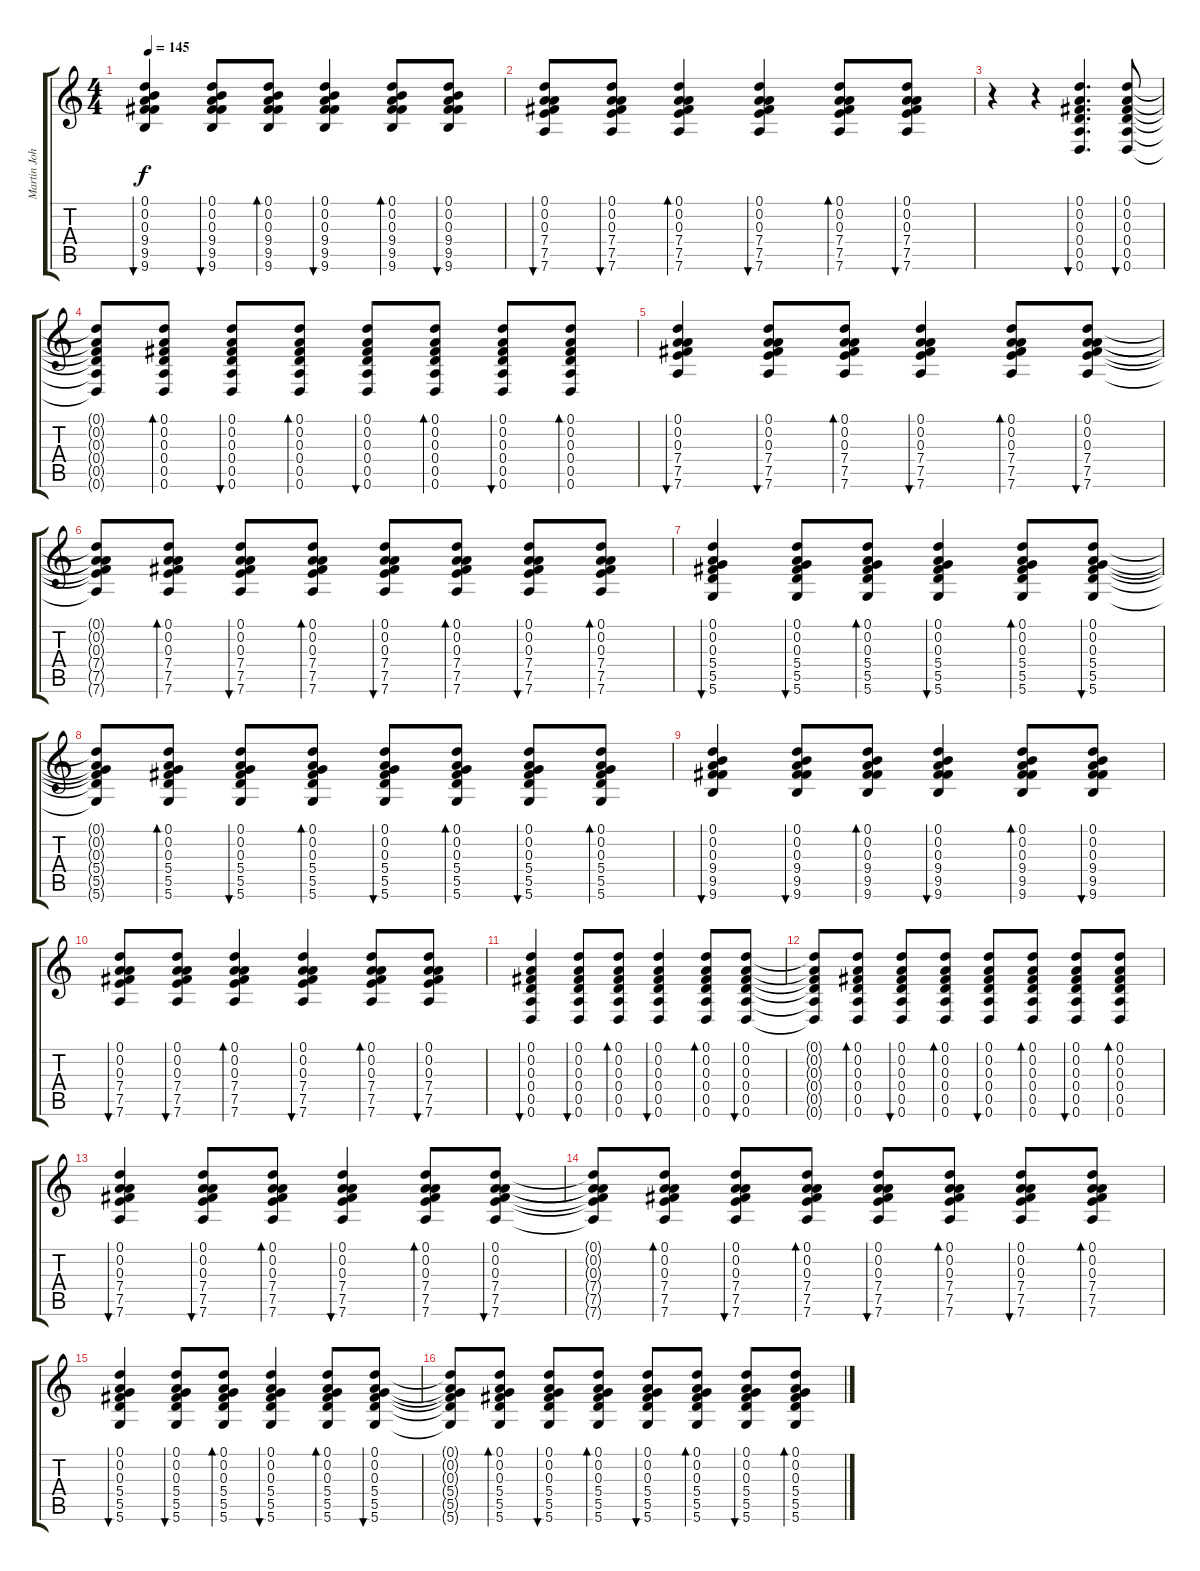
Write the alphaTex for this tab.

\track ("Martin Johnson (Rhythm Guitar)" "Martin Joh") {instrument acousticguitarsteel}
\staff {score tabs}
\tuning (D4 A3 Gb3 D3 A2 D2) {hide}
\ts (4 4)
\tempo 145
\clef g2
\ks c
(0.1 0.2 0.3 9.4 9.5 9.6).4{bu 240 dy f} (0.1 0.2 0.3 9.4 9.5 9.6).8{bu 60} (0.1 0.2 0.3 9.4 9.5 9.6).8{bd 60} (0.1 0.2 0.3 9.4 9.5 9.6).4{bu 60} (0.1 0.2 0.3 9.4 9.5 9.6).8{bd 60} (0.1 0.2 0.3 9.4 9.5 9.6).8{bu 60} |
(0.1 0.2 0.3 7.4 7.5 7.6).8{bu 240} (0.1 0.2 0.3 7.4 7.5 7.6).8{bu 60} (0.1 0.2 0.3 7.4 7.5 7.6).4{bd 60} (0.1 0.2 0.3 7.4 7.5 7.6).4{bu 60} (0.1 0.2 0.3 7.4 7.5 7.6).8{bd 60} (0.1 0.2 0.3 7.4 7.5 7.6).8{bu 60} |
r.4 r.4 (0.1 0.2 0.3 0.4 0.5 0.6).4{d bu 60} (0.1 0.2 0.3 0.4 0.5 0.6).8{bu 60} |
(0.1{t} 0.2{t} 0.3{t} 0.4{t} 0.5{t} 0.6{t}).8 (0.1 0.2 0.3 0.4 0.5 0.6).8{bd 60} (0.1 0.2 0.3 0.4 0.5 0.6).8{bu 60} (0.1 0.2 0.3 0.4 0.5 0.6).8{bd 60} (0.1 0.2 0.3 0.4 0.5 0.6).8{bu 60} (0.1 0.2 0.3 0.4 0.5 0.6).8{bd 60} (0.1 0.2 0.3 0.4 0.5 0.6).8{bu 60} (0.1 0.2 0.3 0.4 0.5 0.6).8{bd 60} |
(0.1 0.2 0.3 7.4 7.5 7.6).4{bu 240} (0.1 0.2 0.3 7.4 7.5 7.6).8{bu 60} (0.1 0.2 0.3 7.4 7.5 7.6).8{bd 60} (0.1 0.2 0.3 7.4 7.5 7.6).4{bu 60} (0.1 0.2 0.3 7.4 7.5 7.6).8{bd 60} (0.1 0.2 0.3 7.4 7.5 7.6).8{bu 60} |
(0.1{t} 0.2{t} 0.3{t} 7.4{t} 7.5{t} 7.6{t}).8 (0.1 0.2 0.3 7.4 7.5 7.6).8{bd 60} (0.1 0.2 0.3 7.4 7.5 7.6).8{bu 60} (0.1 0.2 0.3 7.4 7.5 7.6).8{bd 60} (0.1 0.2 0.3 7.4 7.5 7.6).8{bu 60} (0.1 0.2 0.3 7.4 7.5 7.6).8{bd 60} (0.1 0.2 0.3 7.4 7.5 7.6).8{bu 60} (0.1 0.2 0.3 7.4 7.5 7.6).8{bd 60} |
(0.1 0.2 0.3 5.4 5.5 5.6).4{bu 240} (0.1 0.2 0.3 5.4 5.5 5.6).8{bu 60} (0.1 0.2 0.3 5.4 5.5 5.6).8{bd 60} (0.1 0.2 0.3 5.4 5.5 5.6).4{bu 60} (0.1 0.2 0.3 5.4 5.5 5.6).8{bd 60} (0.1 0.2 0.3 5.4 5.5 5.6).8{bu 60} |
(0.1{t} 0.2{t} 0.3{t} 5.4{t} 5.5{t} 5.6{t}).8 (0.1 0.2 0.3 5.4 5.5 5.6).8{bd 60} (0.1 0.2 0.3 5.4 5.5 5.6).8{bu 60} (0.1 0.2 0.3 5.4 5.5 5.6).8{bd 60} (0.1 0.2 0.3 5.4 5.5 5.6).8{bu 60} (0.1 0.2 0.3 5.4 5.5 5.6).8{bd 60} (0.1 0.2 0.3 5.4 5.5 5.6).8{bu 60} (0.1 0.2 0.3 5.4 5.5 5.6).8{bd 60} |
(0.1 0.2 0.3 9.4 9.5 9.6).4{bu 240} (0.1 0.2 0.3 9.4 9.5 9.6).8{bu 60} (0.1 0.2 0.3 9.4 9.5 9.6).8{bd 60} (0.1 0.2 0.3 9.4 9.5 9.6).4{bu 60} (0.1 0.2 0.3 9.4 9.5 9.6).8{bd 60} (0.1 0.2 0.3 9.4 9.5 9.6).8{bu 60} |
(0.1 0.2 0.3 7.4 7.5 7.6).8{bu 240} (0.1 0.2 0.3 7.4 7.5 7.6).8{bu 60} (0.1 0.2 0.3 7.4 7.5 7.6).4{bd 60} (0.1 0.2 0.3 7.4 7.5 7.6).4{bu 60} (0.1 0.2 0.3 7.4 7.5 7.6).8{bd 60} (0.1 0.2 0.3 7.4 7.5 7.6).8{bu 60} |
(0.1 0.2 0.3 0.4 0.5 0.6).4{bu 240 instrument overdrivenguitar} (0.1 0.2 0.3 0.4 0.5 0.6).8{bu 60} (0.1 0.2 0.3 0.4 0.5 0.6).8{bd 60} (0.1 0.2 0.3 0.4 0.5 0.6).4{bu 60} (0.1 0.2 0.3 0.4 0.5 0.6).8{bd 60} (0.1 0.2 0.3 0.4 0.5 0.6).8{bu 60} |
(0.1{t} 0.2{t} 0.3{t} 0.4{t} 0.5{t} 0.6{t}).8 (0.1 0.2 0.3 0.4 0.5 0.6).8{bd 60} (0.1 0.2 0.3 0.4 0.5 0.6).8{bu 60} (0.1 0.2 0.3 0.4 0.5 0.6).8{bd 60} (0.1 0.2 0.3 0.4 0.5 0.6).8{bu 60} (0.1 0.2 0.3 0.4 0.5 0.6).8{bd 60} (0.1 0.2 0.3 0.4 0.5 0.6).8{bu 60} (0.1 0.2 0.3 0.4 0.5 0.6).8{bd 60} |
(0.1 0.2 0.3 7.4 7.5 7.6).4{bu 240} (0.1 0.2 0.3 7.4 7.5 7.6).8{bu 60} (0.1 0.2 0.3 7.4 7.5 7.6).8{bd 60} (0.1 0.2 0.3 7.4 7.5 7.6).4{bu 60} (0.1 0.2 0.3 7.4 7.5 7.6).8{bd 60} (0.1 0.2 0.3 7.4 7.5 7.6).8{bu 60} |
(0.1{t} 0.2{t} 0.3{t} 7.4{t} 7.5{t} 7.6{t}).8 (0.1 0.2 0.3 7.4 7.5 7.6).8{bd 60} (0.1 0.2 0.3 7.4 7.5 7.6).8{bu 60} (0.1 0.2 0.3 7.4 7.5 7.6).8{bd 60} (0.1 0.2 0.3 7.4 7.5 7.6).8{bu 60} (0.1 0.2 0.3 7.4 7.5 7.6).8{bd 60} (0.1 0.2 0.3 7.4 7.5 7.6).8{bu 60} (0.1 0.2 0.3 7.4 7.5 7.6).8{bd 60} |
(0.1 0.2 0.3 5.4 5.5 5.6).4{bu 240} (0.1 0.2 0.3 5.4 5.5 5.6).8{bu 60} (0.1 0.2 0.3 5.4 5.5 5.6).8{bd 60} (0.1 0.2 0.3 5.4 5.5 5.6).4{bu 60} (0.1 0.2 0.3 5.4 5.5 5.6).8{bd 60} (0.1 0.2 0.3 5.4 5.5 5.6).8{bu 60} |
(0.1{t} 0.2{t} 0.3{t} 5.4{t} 5.5{t} 5.6{t}).8 (0.1 0.2 0.3 5.4 5.5 5.6).8{bd 60} (0.1 0.2 0.3 5.4 5.5 5.6).8{bu 60} (0.1 0.2 0.3 5.4 5.5 5.6).8{bd 60} (0.1 0.2 0.3 5.4 5.5 5.6).8{bu 60} (0.1 0.2 0.3 5.4 5.5 5.6).8{bd 60} (0.1 0.2 0.3 5.4 5.5 5.6).8{bu 60} (0.1 0.2 0.3 5.4 5.5 5.6).8{bd 60}
